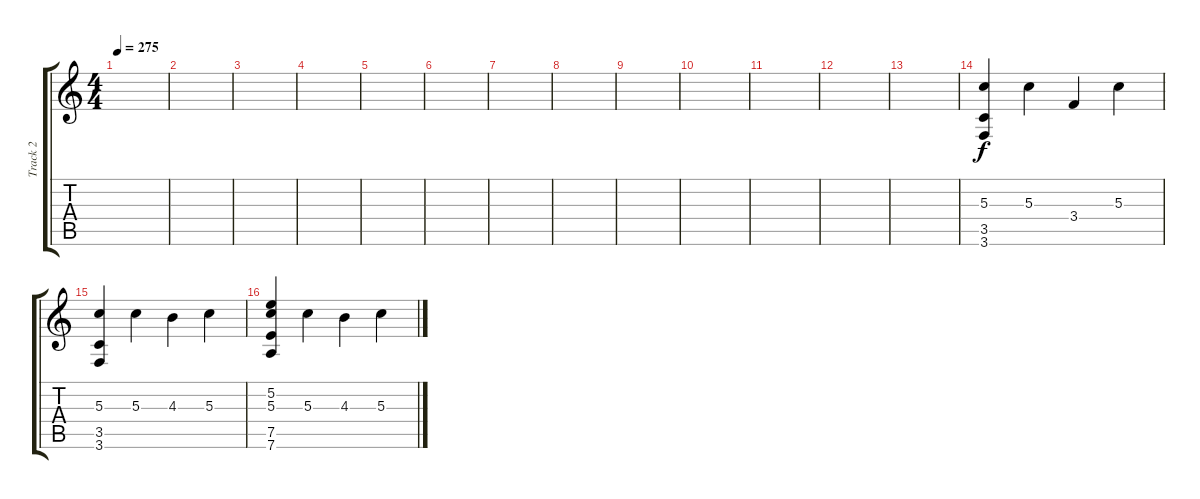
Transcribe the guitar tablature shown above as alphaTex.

\track ("Track 2" "Track 2") {instrument acousticguitarsteel}
\staff {score tabs}
\tuning (E4 B3 G3 D3 A2 D2) {hide}
\ts (4 4)
\tempo 275
\clef g2
\ks c
|
|
|
|
|
|
|
|
|
|
|
|
|
(5.3 3.5 3.6).4 5.3.4 3.4.4 5.3.4 |
(5.3 3.5 3.6).4 5.3.4 4.3.4 5.3.4 |
(5.2 5.3 7.5 7.6).4 5.3.4 4.3.4 5.3.4
